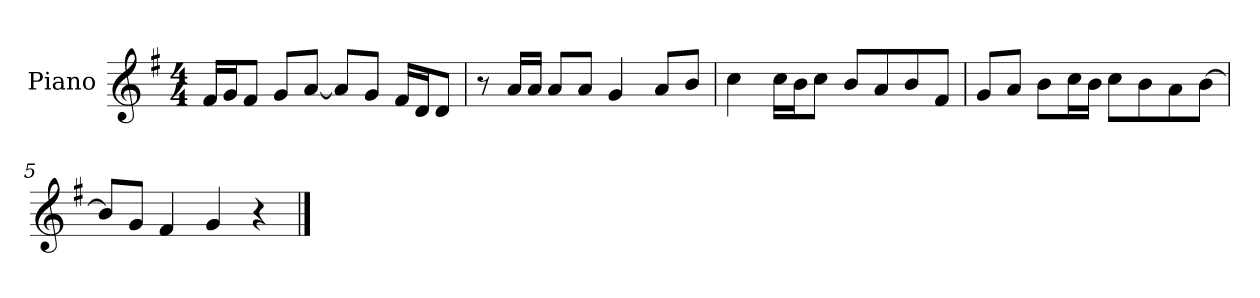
**kern
*part1
*staff1
*I"Piano
*I'P-no
*clefG2
*k[f#]
*M4/4
*MM90
=1
16f#/LL
16g/J
8f#/J
8g/L
[8a/J
8a/L]
8g/J
16f#/LL
16d/J
8d/J
=2
8r
16a/LL
16a/JJ
8a/L
8a/J
4g/
8a/L
8b/J
=3
4cc\
16cc\LL
16b\J
8cc\J
8b/L
8a/
8b/
8f#/J
=4
8g/L
8a/J
8b\L
16cc\L
16b\JJ
8cc\L
8b\
8a\
[8b\J
=5
8b/L]
8g/J
4f#/
4g/
4r
==
*-
